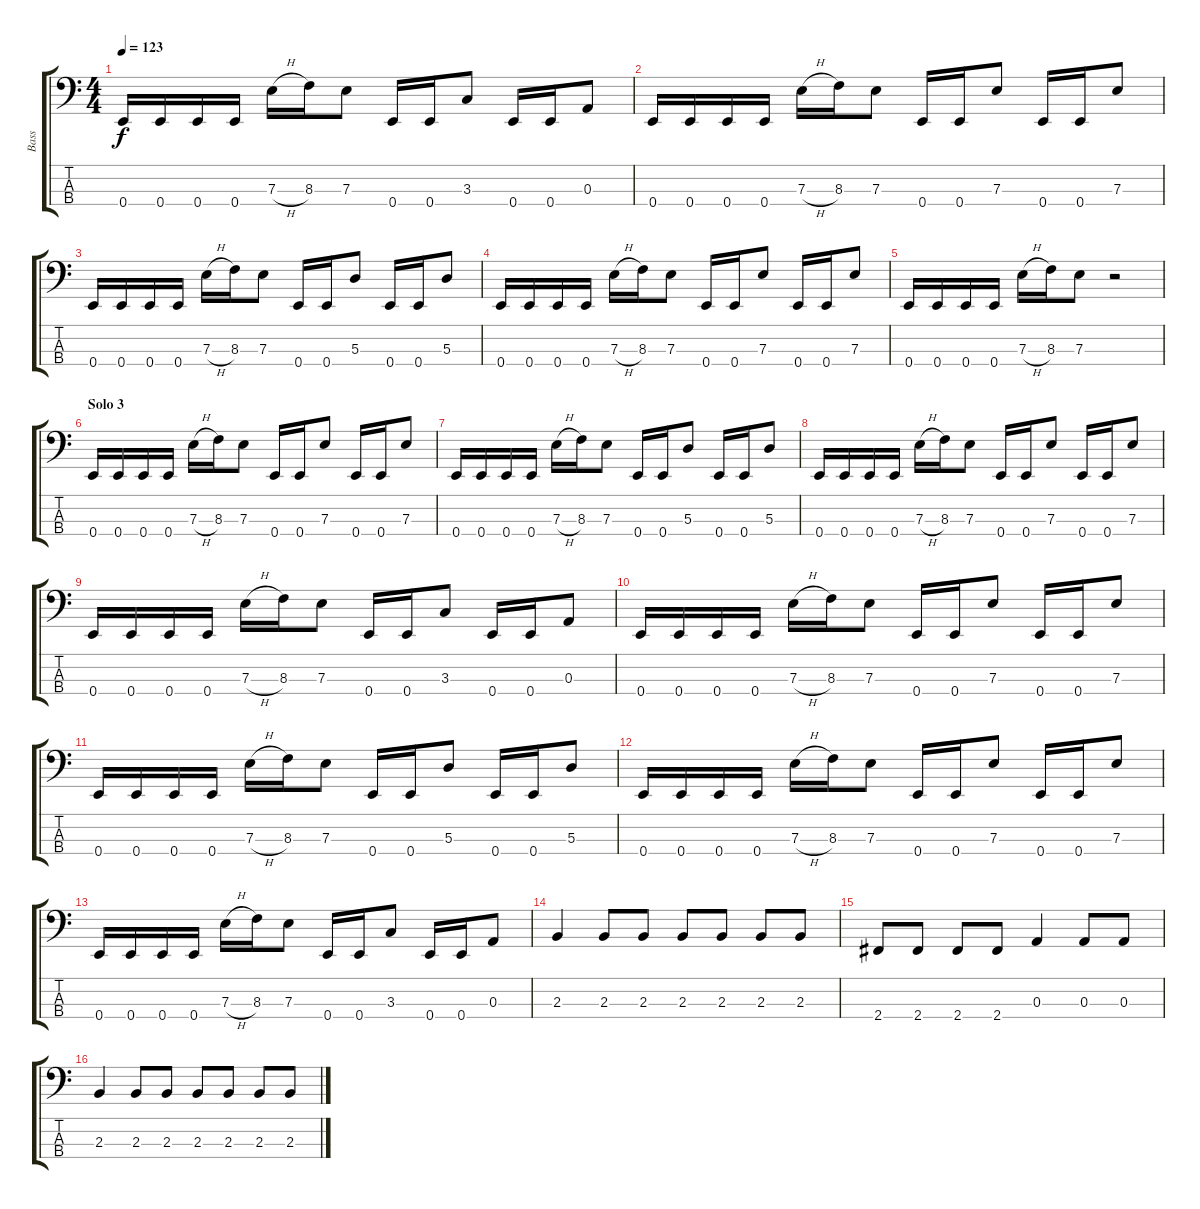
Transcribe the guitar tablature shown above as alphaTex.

\track ("Bass" "Bass") {instrument electricbassfinger}
\staff {score tabs}
\tuning (G2 D2 A1 E1) {hide}
\ts (4 4)
\tempo 123
\clef f4
\ks c
0.4.16{dy f} 0.4.16 0.4.16 0.4.16 7.3{h}.16 8.3.16 7.3.8 0.4.16 0.4.16 3.3.8 0.4.16 0.4.16 0.3.8 |
0.4.16 0.4.16 0.4.16 0.4.16 7.3{h}.16 8.3.16 7.3.8 0.4.16 0.4.16 7.3.8 0.4.16 0.4.16 7.3.8 |
0.4.16 0.4.16 0.4.16 0.4.16 7.3{h}.16 8.3.16 7.3.8 0.4.16 0.4.16 5.3.8 0.4.16 0.4.16 5.3.8 |
0.4.16 0.4.16 0.4.16 0.4.16 7.3{h}.16 8.3.16 7.3.8 0.4.16 0.4.16 7.3.8 0.4.16 0.4.16 7.3.8 |
0.4.16 0.4.16 0.4.16 0.4.16 7.3{h}.16 8.3.16 7.3.8 r.2 |
\section ("" "Solo 3")
0.4.16 0.4.16 0.4.16 0.4.16 7.3{h}.16 8.3.16 7.3.8 0.4.16 0.4.16 7.3.8 0.4.16 0.4.16 7.3.8 |
0.4.16 0.4.16 0.4.16 0.4.16 7.3{h}.16 8.3.16 7.3.8 0.4.16 0.4.16 5.3.8 0.4.16 0.4.16 5.3.8 |
0.4.16 0.4.16 0.4.16 0.4.16 7.3{h}.16 8.3.16 7.3.8 0.4.16 0.4.16 7.3.8 0.4.16 0.4.16 7.3.8 |
0.4.16 0.4.16 0.4.16 0.4.16 7.3{h}.16 8.3.16 7.3.8 0.4.16 0.4.16 3.3.8 0.4.16 0.4.16 0.3.8 |
0.4.16 0.4.16 0.4.16 0.4.16 7.3{h}.16 8.3.16 7.3.8 0.4.16 0.4.16 7.3.8 0.4.16 0.4.16 7.3.8 |
0.4.16 0.4.16 0.4.16 0.4.16 7.3{h}.16 8.3.16 7.3.8 0.4.16 0.4.16 5.3.8 0.4.16 0.4.16 5.3.8 |
0.4.16 0.4.16 0.4.16 0.4.16 7.3{h}.16 8.3.16 7.3.8 0.4.16 0.4.16 7.3.8 0.4.16 0.4.16 7.3.8 |
0.4.16 0.4.16 0.4.16 0.4.16 7.3{h}.16 8.3.16 7.3.8 0.4.16 0.4.16 3.3.8 0.4.16 0.4.16 0.3.8 |
2.3.4 2.3.8 2.3.8 2.3.8 2.3.8 2.3.8 2.3.8 |
2.4.8 2.4.8 2.4.8 2.4.8 0.3.4 0.3.8 0.3.8 |
2.3.4 2.3.8 2.3.8 2.3.8 2.3.8 2.3.8 2.3.8
